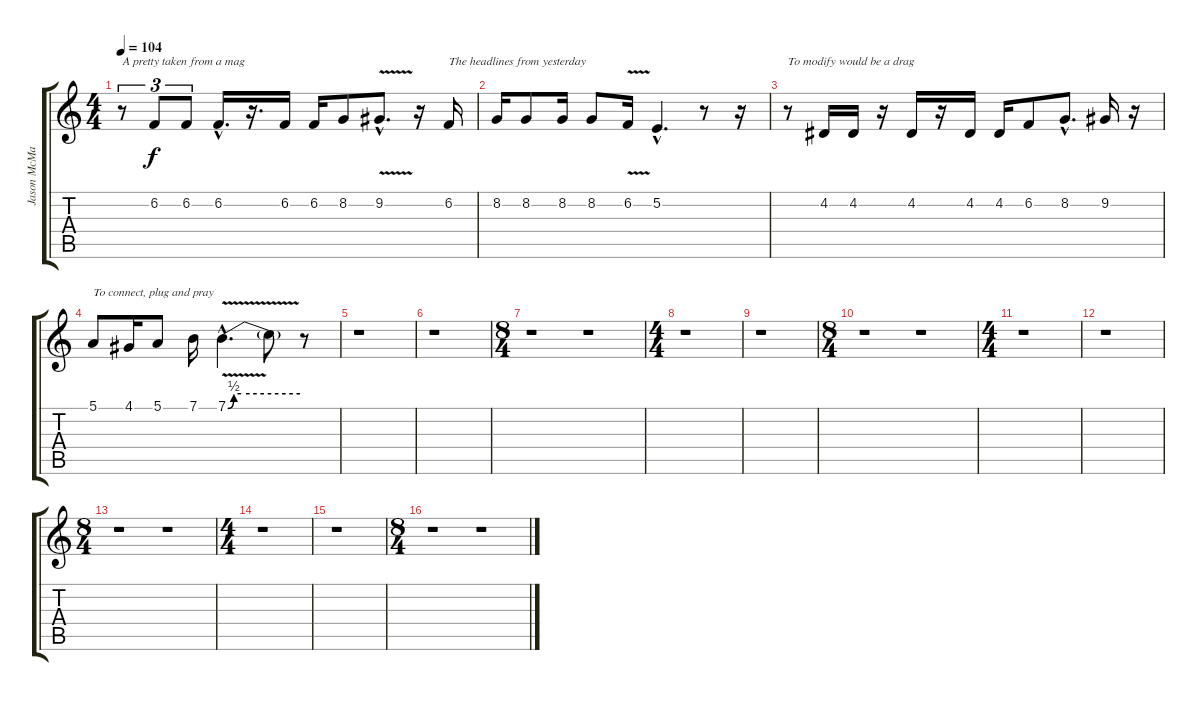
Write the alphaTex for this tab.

\track ("Jason McMaster" "Jason McMa") {instrument lead1square}
\staff {score tabs}
\tuning (E4 B3 G3 D3 A2 E2) {hide}
\ts (4 4)
\tempo 104
\clef g2
\ks c
r.8{tu (3 2) txt "A pretty taken from a mag" dy f} 6.2.8{tu (3 2)} 6.2.8{tu (3 2)} 6.2{hac}.16{d} r.16{d} 6.2.16 6.2.16 8.2.8 9.2{v hac}.8{d} r.16 6.2.16{txt "The headlines from yesterday"} |
8.2.16 8.2.8 8.2.16 8.2.8 6.2{v}.16 5.2{hac}.4{d} r.8 r.16 |
r.8{txt "To modify would be a drag"} 4.2.16 4.2.16 r.16 4.2.16 r.16 4.2.16 4.2.16 6.2.8 8.2{hac}.8{d} 9.2.16 r.16 |
5.1.8{txt "To connect, plug and pray"} 4.1.16 5.1.8 7.1.16 7.1{be (custom 0 0 5 2 11 2 30 2 60 2) v hac}.4{d} 7.1{t}.8 r.8 |
r.1 |
r.1 |
\ts (8 4)
r.1 r.1 |
\ts (4 4)
r.1 |
r.1 |
\ts (8 4)
r.1 r.1 |
\ts (4 4)
r.1 |
r.1 |
\ts (8 4)
r.1 r.1 |
\ts (4 4)
r.1 |
r.1 |
\ts (8 4)
r.1 r.1
